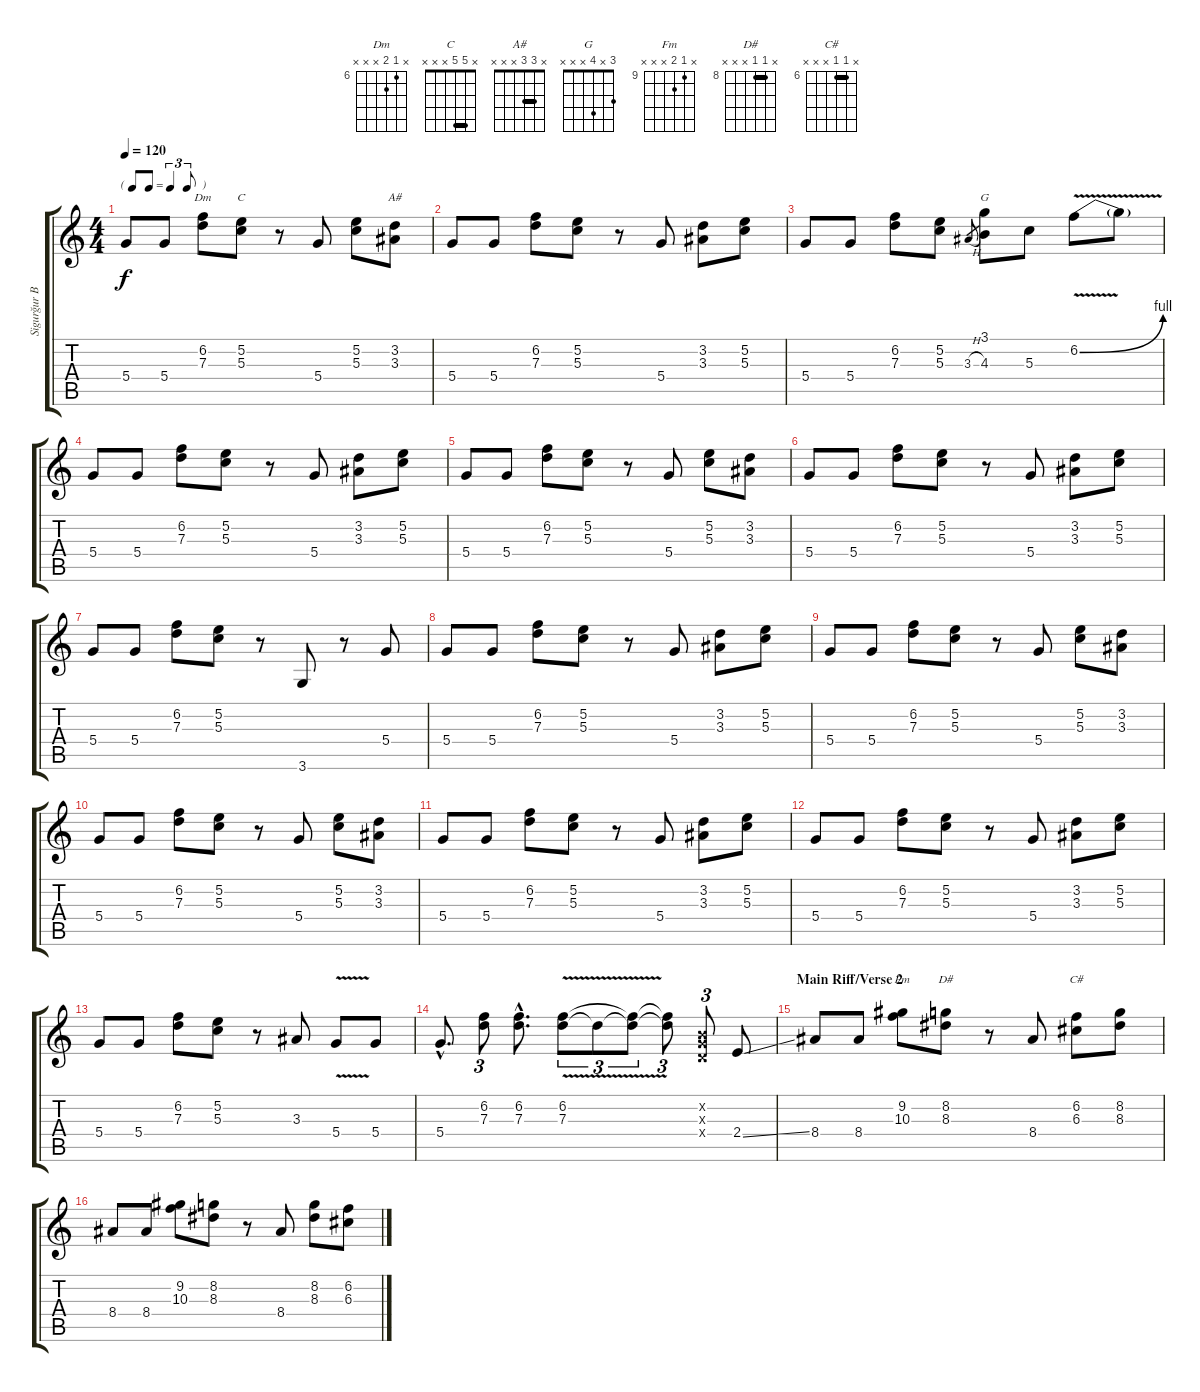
\track ("Sigurğur Bachmann, Rhythm Guitar" "Sigurğur B") {instrument acousticguitarsteel}
\staff {score tabs}
\tuning (E4 B3 G3 D3 A2 E2) {hide}
\chord ("Dm" x 6 7 x x x) {firstfret 6}
\chord ("C" x 5 5 x x x) {barre 5}
\chord ("A#" x 3 3 x x x) {barre 3}
\chord ("G" 3 x 4 x x x)
\chord ("Fm" x 9 10 x x x) {firstfret 9}
\chord ("D#" x 8 8 x x x) {firstfret 8 barre 8}
\chord ("C#" x 6 6 x x x) {firstfret 6 barre 6}
\ts (4 4)
\tf triplet8th
\tempo 120
\clef g2
\ks c
5.4.8{dy f} 5.4.8 (6.2 7.3).8{ch "Dm"} (5.2 5.3).8{ch "C"} r.8 5.4.8 (5.2 5.3).8 (3.2 3.3).8{ch "A#"} |
5.4.8 5.4.8 (6.2 7.3).8 (5.2 5.3).8 r.8 5.4.8 (3.2 3.3).8 (5.2 5.3).8 |
5.4.8 5.4.8 (6.2 7.3).8 (5.2 5.3).8 3.3{h}.8{gr} (3.1 4.3).8{ch "G"} 5.3.8 6.2{be (bend 0 0 60 4) v}.8 6.2{t}.8 |
5.4.8 5.4.8 (6.2 7.3).8 (5.2 5.3).8 r.8 5.4.8 (3.2 3.3).8 (5.2 5.3).8 |
5.4.8 5.4.8 (6.2 7.3).8 (5.2 5.3).8 r.8 5.4.8 (5.2 5.3).8 (3.2 3.3).8 |
5.4.8 5.4.8 (6.2 7.3).8 (5.2 5.3).8 r.8 5.4.8 (3.2 3.3).8 (5.2 5.3).8 |
5.4.8 5.4.8 (6.2 7.3).8 (5.2 5.3).8 r.8 3.6.8 r.8 5.4.8 |
5.4.8 5.4.8 (6.2 7.3).8 (5.2 5.3).8 r.8 5.4.8 (3.2 3.3).8 (5.2 5.3).8 |
5.4.8 5.4.8 (6.2 7.3).8 (5.2 5.3).8 r.8 5.4.8 (5.2 5.3).8 (3.2 3.3).8 |
5.4.8 5.4.8 (6.2 7.3).8 (5.2 5.3).8 r.8 5.4.8 (5.2 5.3).8 (3.2 3.3).8 |
5.4.8 5.4.8 (6.2 7.3).8 (5.2 5.3).8 r.8 5.4.8 (3.2 3.3).8 (5.2 5.3).8 |
5.4.8 5.4.8 (6.2 7.3).8 (5.2 5.3).8 r.8 5.4.8 (3.2 3.3).8 (5.2 5.3).8 |
5.4.8 5.4.8 (6.2 7.3).8 (5.2 5.3).8 r.8 3.3.8 5.4{v}.8 5.4.8 |
5.4{hac}.8{d} (6.2 7.3).8{tu (3 2)} (6.2{hac} 7.3{hac}).8{d} (6.2{v} 7.3{v}).8{tu (3 2)} 7.3{t}.8{tu (3 2)} (6.2{t} 7.3{t}).8{tu (3 2)} (6.2{t} 7.3{t}).8{tu (3 2)} (0.2{x} 0.3{x} 0.4{x}).8{tu (3 2)} 2.4{ss}.8 |
\section ("" "Main Riff/Verse 2")
8.4.8 8.4.8 (9.2 10.3).8{ch "Fm"} (8.2 8.3).8{ch "D#"} r.8 8.4.8 (6.2 6.3).8{ch "C#"} (8.2 8.3).8 |
8.4.8 8.4.8 (9.2 10.3).8 (8.2 8.3).8 r.8 8.4.8 (8.2 8.3).8 (6.2 6.3).8
